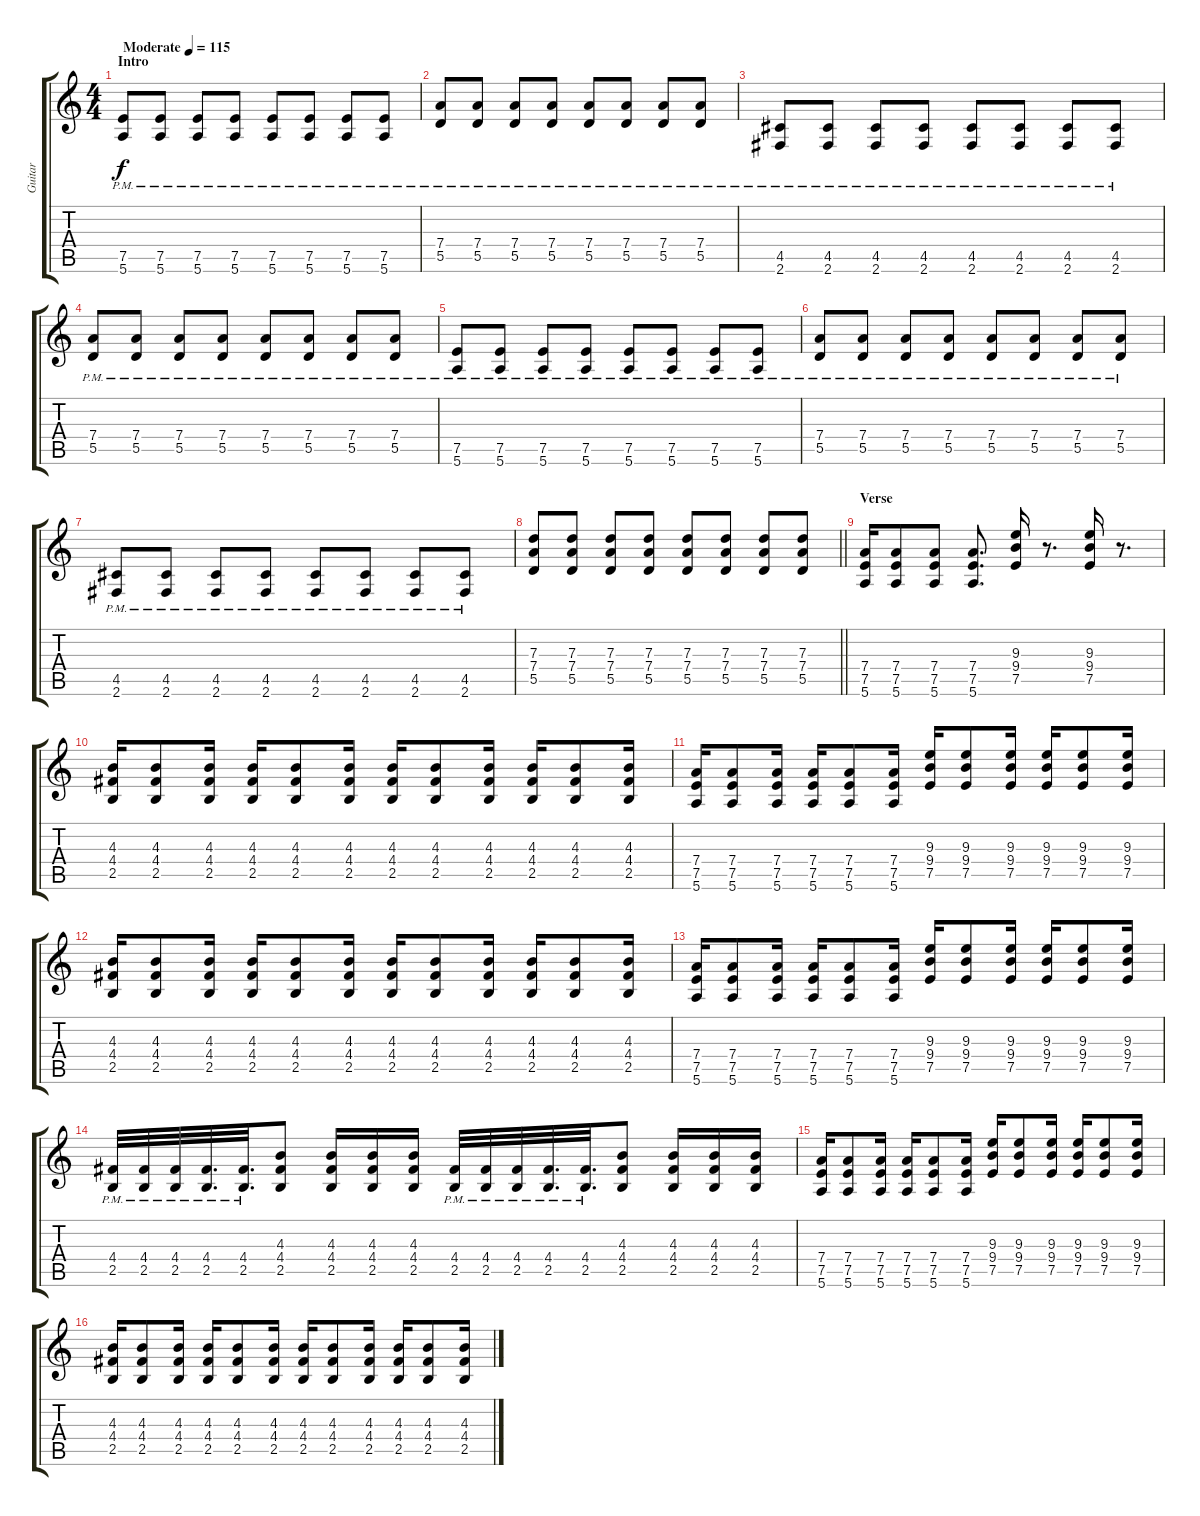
\track ("Guitar" "Guitar") {instrument distortionguitar}
\staff {score tabs}
\tuning (E4 B3 G3 D3 A2 E2) {hide}
\ts (4 4)
\section ("" "Intro")
\tempo (115 "Moderate")
\clef g2
\ks c
(7.5{pm} 5.6{pm}).8{dy f instrument distortionguitar} (7.5{pm} 5.6{pm}).8 (7.5{pm} 5.6{pm}).8 (7.5{pm} 5.6{pm}).8 (7.5{pm} 5.6{pm}).8 (7.5{pm} 5.6{pm}).8 (7.5{pm} 5.6{pm}).8 (7.5{pm} 5.6{pm}).8 |
(7.4{pm} 5.5{pm}).8 (7.4{pm} 5.5{pm}).8 (7.4{pm} 5.5{pm}).8 (7.4{pm} 5.5{pm}).8 (7.4{pm} 5.5{pm}).8 (7.4{pm} 5.5{pm}).8 (7.4{pm} 5.5{pm}).8 (7.4{pm} 5.5{pm}).8 |
(4.5{pm} 2.6{pm}).8 (4.5{pm} 2.6{pm}).8 (4.5{pm} 2.6{pm}).8 (4.5{pm} 2.6{pm}).8 (4.5{pm} 2.6{pm}).8 (4.5{pm} 2.6{pm}).8 (4.5{pm} 2.6{pm}).8 (4.5{pm} 2.6{pm}).8 |
(7.4{pm} 5.5{pm}).8 (7.4{pm} 5.5{pm}).8 (7.4{pm} 5.5{pm}).8 (7.4{pm} 5.5{pm}).8 (7.4{pm} 5.5{pm}).8 (7.4{pm} 5.5{pm}).8 (7.4{pm} 5.5{pm}).8 (7.4{pm} 5.5{pm}).8 |
(7.5{pm} 5.6{pm}).8 (7.5{pm} 5.6{pm}).8 (7.5{pm} 5.6{pm}).8 (7.5{pm} 5.6{pm}).8 (7.5{pm} 5.6{pm}).8 (7.5{pm} 5.6{pm}).8 (7.5{pm} 5.6{pm}).8 (7.5{pm} 5.6{pm}).8 |
(7.4{pm} 5.5{pm}).8 (7.4{pm} 5.5{pm}).8 (7.4{pm} 5.5{pm}).8 (7.4{pm} 5.5{pm}).8 (7.4{pm} 5.5{pm}).8 (7.4{pm} 5.5{pm}).8 (7.4{pm} 5.5{pm}).8 (7.4{pm} 5.5{pm}).8 |
(4.5{pm} 2.6{pm}).8 (4.5{pm} 2.6{pm}).8 (4.5{pm} 2.6{pm}).8 (4.5{pm} 2.6{pm}).8 (4.5{pm} 2.6{pm}).8 (4.5{pm} 2.6{pm}).8 (4.5{pm} 2.6{pm}).8 (4.5{pm} 2.6{pm}).8 |
\barLineRight lightlight
(7.3 7.4 5.5).8 (7.3 7.4 5.5).8 (7.3 7.4 5.5).8 (7.3 7.4 5.5).8 (7.3 7.4 5.5).8 (7.3 7.4 5.5).8 (7.3 7.4 5.5).8 (7.3 7.4 5.5).8 |
\section ("" "Verse")
(7.4 7.5 5.6).16{balance 0} (7.4 7.5 5.6).8 (7.4 7.5 5.6).8 (7.4 7.5 5.6).8{d} (9.3 9.4 7.5).16 r.8{d} (9.3 9.4 7.5).16 r.8{d} |
(4.3 4.4 2.5).16 (4.3 4.4 2.5).8 (4.3 4.4 2.5).16 (4.3 4.4 2.5).16 (4.3 4.4 2.5).8 (4.3 4.4 2.5).16 (4.3 4.4 2.5).16 (4.3 4.4 2.5).8 (4.3 4.4 2.5).16 (4.3 4.4 2.5).16 (4.3 4.4 2.5).8 (4.3 4.4 2.5).16 |
(7.4 7.5 5.6).16 (7.4 7.5 5.6).8 (7.4 7.5 5.6).16 (7.4 7.5 5.6).16 (7.4 7.5 5.6).8 (7.4 7.5 5.6).16 (9.3 9.4 7.5).16 (9.3 9.4 7.5).8 (9.3 9.4 7.5).16 (9.3 9.4 7.5).16 (9.3 9.4 7.5).8 (9.3 9.4 7.5).16 |
(4.3 4.4 2.5).16 (4.3 4.4 2.5).8 (4.3 4.4 2.5).16 (4.3 4.4 2.5).16 (4.3 4.4 2.5).8 (4.3 4.4 2.5).16 (4.3 4.4 2.5).16 (4.3 4.4 2.5).8 (4.3 4.4 2.5).16 (4.3 4.4 2.5).16 (4.3 4.4 2.5).8 (4.3 4.4 2.5).16 |
(7.4 7.5 5.6).16 (7.4 7.5 5.6).8 (7.4 7.5 5.6).16 (7.4 7.5 5.6).16 (7.4 7.5 5.6).8 (7.4 7.5 5.6).16 (9.3 9.4 7.5).16 (9.3 9.4 7.5).8 (9.3 9.4 7.5).16 (9.3 9.4 7.5).16 (9.3 9.4 7.5).8 (9.3 9.4 7.5).16 |
(4.4{pm} 2.5{pm}).32 (4.4{pm} 2.5{pm}).32 (4.4{pm} 2.5{pm}).32 (4.4{pm} 2.5{pm}).32{d} (4.4{pm} 2.5{pm}).32{d} (4.3 4.4 2.5).8 (4.3 4.4 2.5).16 (4.3 4.4 2.5).16 (4.3 4.4 2.5).16 (4.4{pm} 2.5{pm}).32 (4.4{pm} 2.5{pm}).32 (4.4{pm} 2.5{pm}).32 (4.4{pm} 2.5{pm}).32{d} (4.4{pm} 2.5{pm}).32{d} (4.3 4.4 2.5).8 (4.3 4.4 2.5).16 (4.3 4.4 2.5).16 (4.3 4.4 2.5).16 |
(7.4 7.5 5.6).16 (7.4 7.5 5.6).8 (7.4 7.5 5.6).16 (7.4 7.5 5.6).16 (7.4 7.5 5.6).8 (7.4 7.5 5.6).16 (9.3 9.4 7.5).16 (9.3 9.4 7.5).8 (9.3 9.4 7.5).16 (9.3 9.4 7.5).16 (9.3 9.4 7.5).8 (9.3 9.4 7.5).16 |
(4.3 4.4 2.5).16 (4.3 4.4 2.5).8 (4.3 4.4 2.5).16 (4.3 4.4 2.5).16 (4.3 4.4 2.5).8 (4.3 4.4 2.5).16 (4.3 4.4 2.5).16 (4.3 4.4 2.5).8 (4.3 4.4 2.5).16 (4.3 4.4 2.5).16 (4.3 4.4 2.5).8 (4.3 4.4 2.5).16
